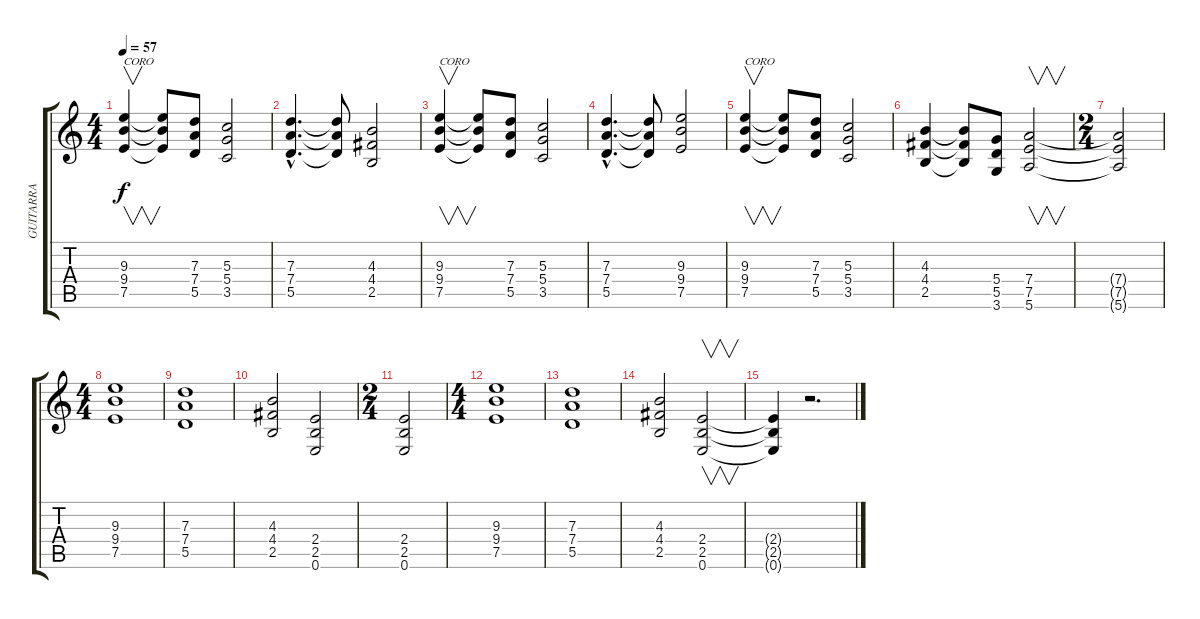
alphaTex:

\track ("GUITARRA   1" "GUITARRA  ") {instrument electricguitarclean}
\staff {score tabs}
\tuning (E4 B3 G3 D3 A2 E2) {hide}
\ts (4 4)
\tempo 57
\clef g2
\ks c
(9.3 9.4 7.5).4{v txt "CORO" dy f volume 13 instrument overdrivenguitar} (9.3{t} 9.4{t} 7.5{t}).8 (7.3 7.4 5.5).8 (5.3 5.4 3.5).2 |
(7.3{hac} 7.4{hac} 5.5{hac}).4{d} (7.3{t} 7.4{t} 5.5{t}).8 (4.3 4.4 2.5).2 |
(9.3 9.4 7.5).4{v txt "CORO" volume 13 instrument overdrivenguitar} (9.3{t} 9.4{t} 7.5{t}).8 (7.3 7.4 5.5).8 (5.3 5.4 3.5).2 |
(7.3{hac} 7.4{hac} 5.5{hac}).4{d} (7.3{t} 7.4{t} 5.5{t}).8 (9.3 9.4 7.5).2 |
(9.3 9.4 7.5).4{v txt "CORO" volume 13 instrument overdrivenguitar} (9.3{t} 9.4{t} 7.5{t}).8 (7.3 7.4 5.5).8 (5.3 5.4 3.5).2 |
(4.3 4.4 2.5).4 (4.3{t} 4.4{t} 2.5{t}).8 (5.4 5.5 3.6).8 (7.4 7.5 5.6).2{v} |
\ts (2 4)
(7.4{t} 7.5{t} 5.6{t}).2 |
\ts (4 4)
(9.3 9.4 7.5).1 |
(7.3 7.4 5.5).1 |
(4.3 4.4 2.5).2 (2.4 2.5 0.6).2 |
\ts (2 4)
(2.4 2.5 0.6).2 |
\ts (4 4)
(9.3 9.4 7.5).1 |
(7.3 7.4 5.5).1 |
(4.3 4.4 2.5).2 (2.4 2.5 0.6).2{v} |
(2.4{t} 2.5{t} 0.6{t}).4 r.2{d}
